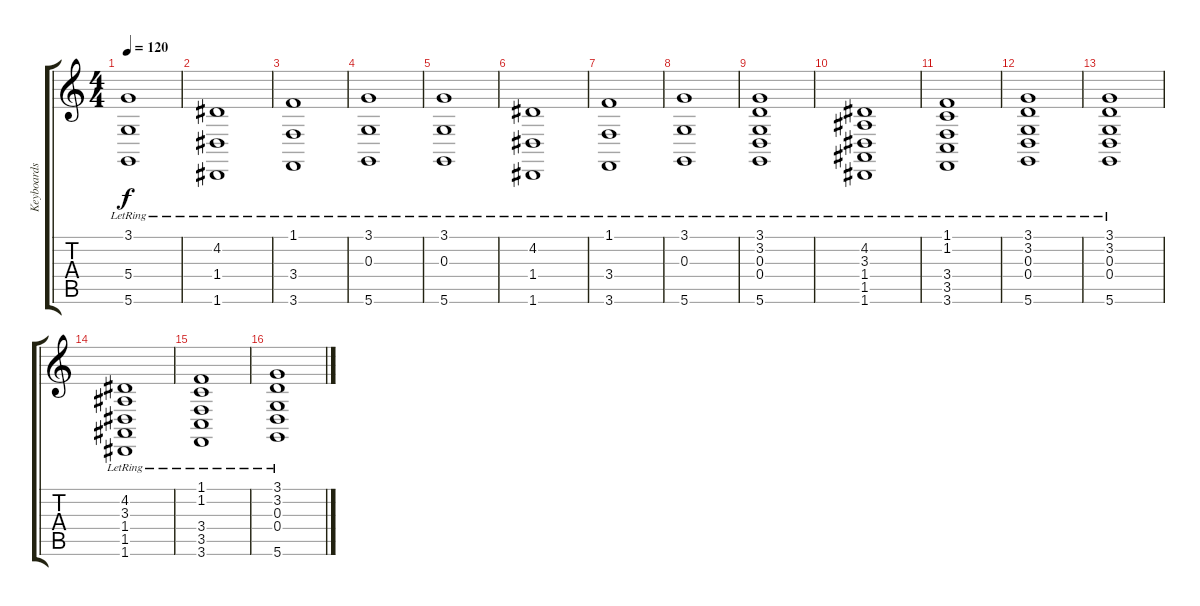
\track ("Keyboards" "Keyboards") {instrument acousticgrandpiano}
\staff {score tabs}
\tuning (E4 B3 G3 D3 A2 D2) {hide}
\ts (4 4)
\tempo 120
\clef g2
\ks c
(3.1{lr} 5.4{lr} 5.6{lr}).1{dy f volume 10 instrument stringensemble1} |
(4.2{lr} 1.4{lr} 1.6{lr}).1 |
(1.1{lr} 3.4{lr} 3.6{lr}).1 |
(3.1{lr} 0.3{lr} 5.6{lr}).1 |
(3.1{lr} 0.3{lr} 5.6{lr}).1 |
(4.2{lr} 1.4{lr} 1.6{lr}).1 |
(1.1{lr} 3.4{lr} 3.6{lr}).1 |
(3.1{lr} 0.3{lr} 5.6{lr}).1 |
(3.1{lr} 3.2{lr} 0.3{lr} 0.4{lr} 5.6{lr}).1{volume 13 instrument stringensemble1} |
(4.2{lr} 3.3{lr} 1.4{lr} 1.5{lr} 1.6{lr}).1 |
(1.1{lr} 1.2{lr} 3.4{lr} 3.5{lr} 3.6{lr}).1 |
(3.1{lr} 3.2{lr} 0.3{lr} 0.4{lr} 5.6{lr}).1 |
(3.1{lr} 3.2{lr} 0.3{lr} 0.4{lr} 5.6{lr}).1 |
(4.2{lr} 3.3{lr} 1.4{lr} 1.5{lr} 1.6{lr}).1 |
(1.1{lr} 1.2{lr} 3.4{lr} 3.5{lr} 3.6{lr}).1 |
(3.1{lr} 3.2{lr} 0.3{lr} 0.4{lr} 5.6{lr}).1
